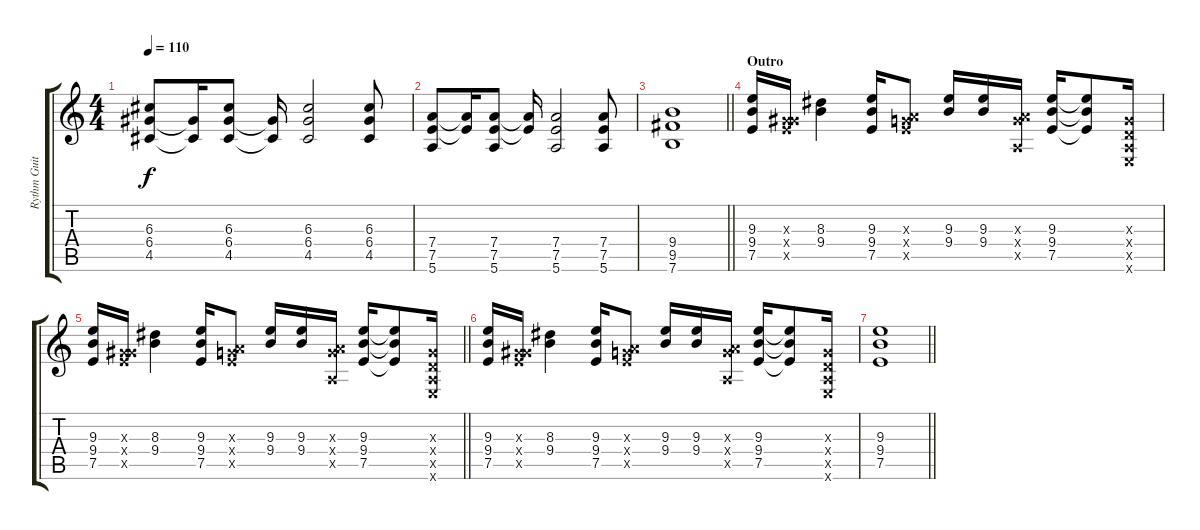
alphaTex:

\track ("Rythm Guitar" "Rythm Guit") {instrument electricguitarmuted}
\staff {score tabs}
\tuning (E4 B3 G3 D3 A2 E2) {hide}
\ts (4 4)
\tempo 110
\clef g2
\ks c
(6.3 6.4 4.5).8{dy f} (6.4{t} 4.5{t}).16 (6.3 6.4 4.5).8 (6.4{t} 4.5{t}).16 (6.3 6.4 4.5).2 (6.3 6.4 4.5).8 |
(7.4 7.5 5.6).8 (7.4{t} 7.5{t}).16 (7.4 7.5 5.6).8 (7.4{t} 7.5{t}).16 (7.4 7.5 5.6).2 (7.4 7.5 5.6).8 |
\barLineRight lightlight
(9.4 9.5 7.6).1 |
\section ("" "Outro")
(9.3 9.4 7.5).16 (0.3{x} 6.4{x} 7.5{x}).16 (8.3 9.4).4 (9.3 9.4 7.5).16 (0.3{x} 7.4{x} 7.5{x}).8 (9.3 9.4).16 (9.3 9.4).16 (0.3{x} 7.4{x} 0.5{x}).16 (9.3 9.4 7.5).16 (9.3{t} 9.4{t} 7.5{t}).8 (0.3{x} 0.4{x} 0.5{x} 0.6{x}).16 |
\barLineRight lightlight
(9.3 9.4 7.5).16 (0.3{x} 6.4{x} 7.5{x}).16 (8.3 9.4).4 (9.3 9.4 7.5).16 (0.3{x} 7.4{x} 7.5{x}).8 (9.3 9.4).16 (9.3 9.4).16 (0.3{x} 7.4{x} 0.5{x}).16 (9.3 9.4 7.5).16 (9.3{t} 9.4{t} 7.5{t}).8 (0.3{x} 0.4{x} 0.5{x} 0.6{x}).16 |
(9.3 9.4 7.5).16 (0.3{x} 6.4{x} 7.5{x}).16 (8.3 9.4).4 (9.3 9.4 7.5).16 (0.3{x} 7.4{x} 7.5{x}).8 (9.3 9.4).16 (9.3 9.4).16 (0.3{x} 7.4{x} 0.5{x}).16 (9.3 9.4 7.5).16 (9.3{t} 9.4{t} 7.5{t}).8 (0.3{x} 0.4{x} 0.5{x} 0.6{x}).16 |
\barLineRight lightlight
(9.3 9.4 7.5).1
